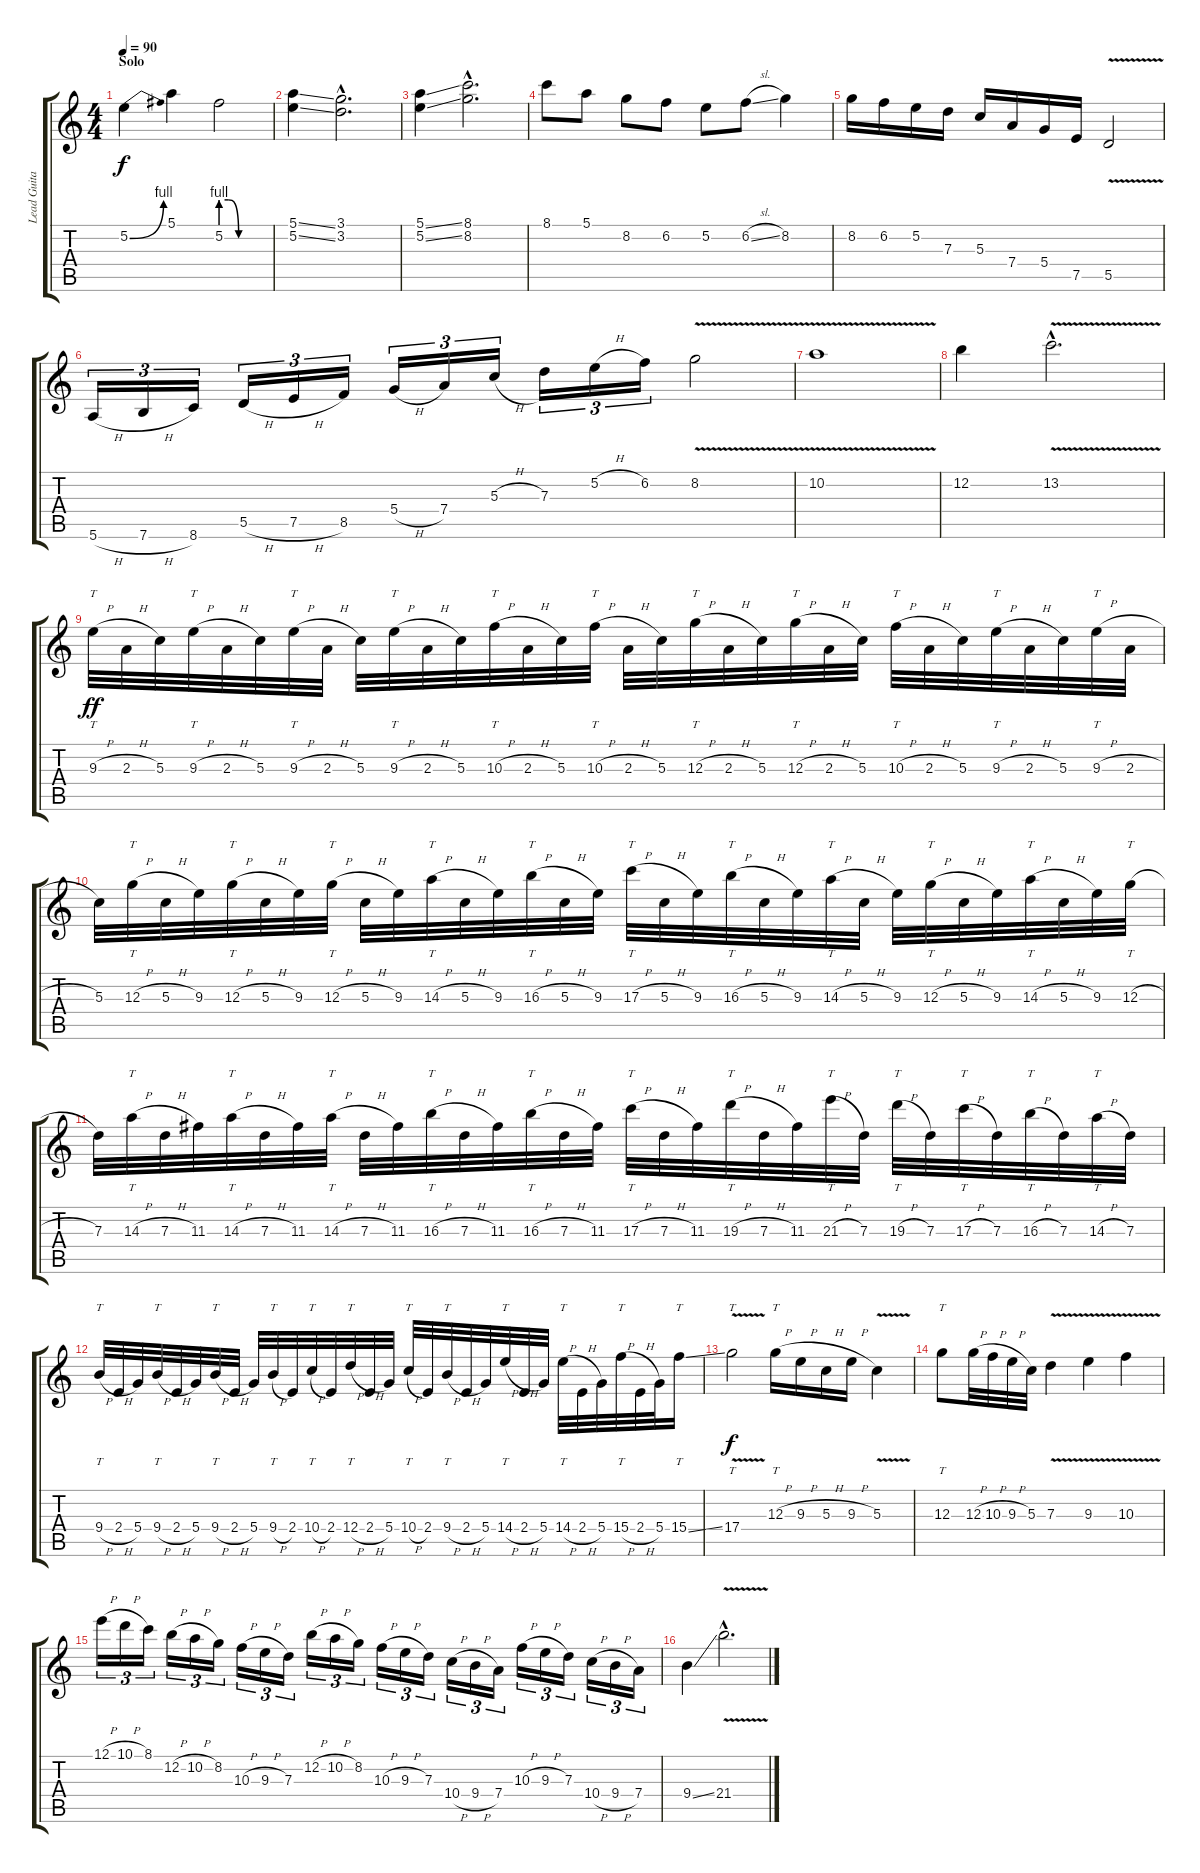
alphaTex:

\track ("Lead Guitar" "Lead Guita") {instrument overdrivenguitar}
\staff {score tabs}
\tuning (E4 B3 G3 D3 A2 E2) {hide}
\ts (4 4)
\section ("" "Solo")
\tempo 90
\clef g2
\ks c
5.2{be (bend 0 0 60 4)}.4{dy f volume 16} 5.1.4 5.2{be (custom 0 4 9 4 22 0 60 0)}.2 |
(5.1{ss} 5.2{ss}).4 (3.1{hac} 3.2{hac}).2{d} |
(5.1{ss} 5.2{ss}).4 (8.1{hac} 8.2{hac}).2{d} |
8.1.8 5.1.8 8.2.8 6.2.8 5.2.8 6.2{sl}.8 8.2.4 |
8.2.16 6.2.16 5.2.16 7.3.16 5.3.16 7.4.16 5.4.16 7.5.16 5.5{v}.2 |
5.6{h}.16{tu (3 2)} 7.6{h}.16{tu (3 2)} 8.6.16{tu (3 2)} 5.5{h}.16{tu (3 2)} 7.5{h}.16{tu (3 2)} 8.5.16{tu (3 2)} 5.4{h}.16{tu (3 2)} 7.4.16{tu (3 2)} 5.3{h}.16{tu (3 2)} 7.3.16{tu (3 2)} 5.2{h}.16{tu (3 2)} 6.2.16{tu (3 2)} 8.2{v}.2 |
10.2{v}.1 |
12.2.4 13.2{v hac}.2{d} |
9.3{h}.32{tt dy ff} 2.3{h}.32 5.3.32 9.3{h}.32{tt} 2.3{h}.32 5.3.32 9.3{h}.32{tt} 2.3{h}.32 5.3.32 9.3{h}.32{tt} 2.3{h}.32 5.3.32 10.3{h}.32{tt} 2.3{h}.32 5.3.32 10.3{h}.32{tt} 2.3{h}.32 5.3.32 12.3{h}.32{tt} 2.3{h}.32 5.3.32 12.3{h}.32{tt} 2.3{h}.32 5.3.32 10.3{h}.32{tt} 2.3{h}.32 5.3.32 9.3{h}.32{tt} 2.3{h}.32 5.3.32 9.3{h}.32{tt} 2.3{h}.32 |
5.3.32 12.3{h}.32{tt} 5.3{h}.32 9.3.32 12.3{h}.32{tt} 5.3{h}.32 9.3.32 12.3{h}.32{tt} 5.3{h}.32 9.3.32 14.3{h}.32{tt} 5.3{h}.32 9.3.32 16.3{h}.32{tt} 5.3{h}.32 9.3.32 17.3{h}.32{tt} 5.3{h}.32 9.3.32 16.3{h}.32{tt} 5.3{h}.32 9.3.32 14.3{h}.32{tt} 5.3{h}.32 9.3.32 12.3{h}.32{tt} 5.3{h}.32 9.3.32 14.3{h}.32{tt} 5.3{h}.32 9.3.32 12.3{h}.32{tt} |
7.3.32 14.3{h}.32{tt} 7.3{h}.32 11.3.32 14.3{h}.32{tt} 7.3{h}.32 11.3.32 14.3{h}.32{tt} 7.3{h}.32 11.3.32 16.3{h}.32{tt} 7.3{h}.32 11.3.32 16.3{h}.32{tt} 7.3{h}.32 11.3.32 17.3{h}.32{tt} 7.3{h}.32 11.3.32 19.3{h}.32{tt} 7.3{h}.32 11.3.32 21.3{h}.32{tt} 7.3.32 19.3{h}.32{tt} 7.3.32 17.3{h}.32{tt} 7.3.32 16.3{h}.32{tt} 7.3.32 14.3{h}.32{tt} 7.3.32 |
9.4{h}.32{tt} 2.4{h}.32 5.4.32 9.4{h}.32{tt} 2.4{h}.32 5.4.32 9.4{h}.32{tt} 2.4{h}.32 5.4.32 9.4{h}.32{tt} 2.4.32 10.4{h}.32{tt} 2.4.32 12.4{h}.32{tt} 2.4{h}.32 5.4.32 10.4{h}.32{tt} 2.4.32 9.4{h}.32{tt} 2.4{h}.32 5.4.32 14.4{h}.32{tt} 2.4{h}.32 5.4.32 14.4{h}.32{tt} 2.4{h}.32 5.4.32 15.4{h}.32{tt} 2.4{h}.32 5.4.32 15.4{ss}.16{tt} |
17.4{v}.2{tt dy f} 12.3{h}.16{tt} 9.3{h}.16 5.3{h}.16 9.3{h}.16 5.3{v}.4 |
12.3.8{tt} 12.3{h}.32 10.3{h}.32 9.3{h}.32 5.3.32 7.3{v}.4 9.3{v}.4 10.3{v}.4 |
12.1{h}.16{tu (3 2)} 10.1{h}.16{tu (3 2)} 8.1.16{tu (3 2)} 12.2{h}.16{tu (3 2)} 10.2{h}.16{tu (3 2)} 8.2.16{tu (3 2)} 10.3{h}.16{tu (3 2)} 9.3{h}.16{tu (3 2)} 7.3.16{tu (3 2)} 12.2{h}.16{tu (3 2)} 10.2{h}.16{tu (3 2)} 8.2.16{tu (3 2)} 10.3{h}.16{tu (3 2)} 9.3{h}.16{tu (3 2)} 7.3.16{tu (3 2)} 10.4{h}.16{tu (3 2)} 9.4{h}.16{tu (3 2)} 7.4.16{tu (3 2)} 10.3{h}.16{tu (3 2)} 9.3{h}.16{tu (3 2)} 7.3.16{tu (3 2)} 10.4{h}.16{tu (3 2)} 9.4{h}.16{tu (3 2)} 7.4.16{tu (3 2)} |
9.4{ss}.4 21.4{v hac}.2{d}
